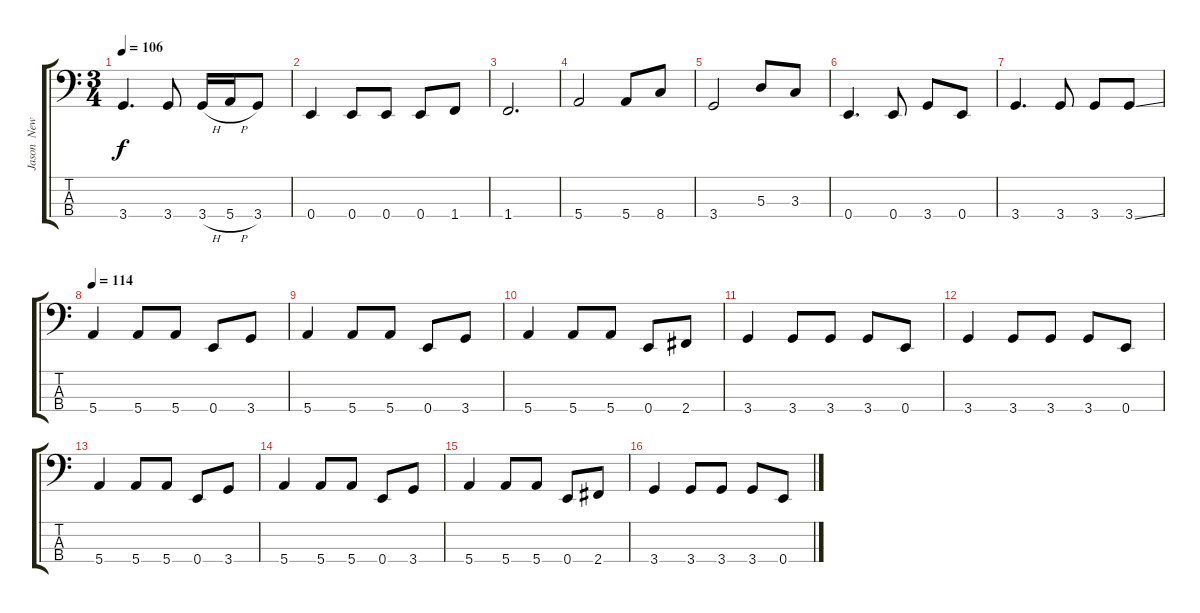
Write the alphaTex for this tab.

\track ("Jason  Newsted" "Jason  New") {instrument electricbasspick}
\staff {score tabs}
\tuning (G2 D2 A1 E1) {hide}
\ts (3 4)
\tempo 106
\clef f4
\ks c
3.4.4{d dy f} 3.4.8 3.4{h}.16 5.4{h}.16 3.4.8 |
0.4.4 0.4.8 0.4.8 0.4.8 1.4.8 |
1.4.2{d} |
5.4.2 5.4.8 8.4.8 |
3.4.2 5.3.8 3.3.8 |
0.4.4{d} 0.4.8 3.4.8 0.4.8 |
3.4.4{d} 3.4.8 3.4.8 3.4{ss}.8 |
\tempo 114
5.4.4 5.4.8 5.4.8 0.4.8 3.4.8 |
5.4.4 5.4.8 5.4.8 0.4.8 3.4.8 |
5.4.4 5.4.8 5.4.8 0.4.8 2.4.8 |
3.4.4 3.4.8 3.4.8 3.4.8 0.4.8 |
3.4.4 3.4.8 3.4.8 3.4.8 0.4.8 |
5.4.4 5.4.8 5.4.8 0.4.8 3.4.8 |
5.4.4 5.4.8 5.4.8 0.4.8 3.4.8 |
5.4.4 5.4.8 5.4.8 0.4.8 2.4.8 |
3.4.4 3.4.8 3.4.8 3.4.8 0.4.8
